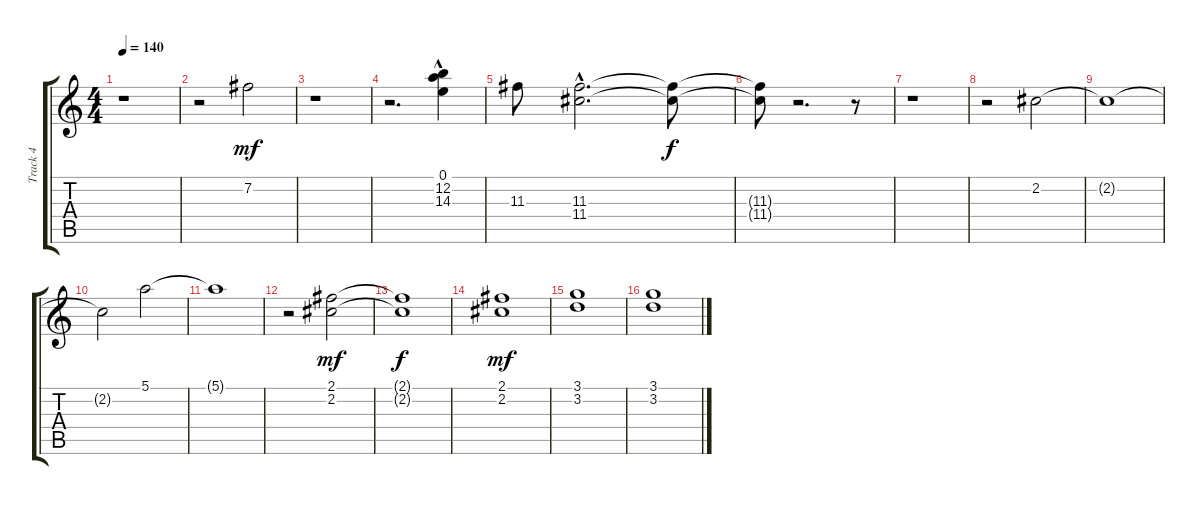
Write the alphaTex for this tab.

\track ("Track 4" "Track 4") {instrument overdrivenguitar}
\staff {score tabs}
\tuning (E4 B3 G3 D3 A2 E2) {hide}
\ts (4 4)
\tempo 140
\clef g2
\ks c
r.1{dy mf instrument overdrivenguitar} |
r.2 7.2.2{volume 3} |
r.1 |
r.2{d} (0.1 12.2{hac} 14.3).4{volume 4} |
11.3.8{volume 11} (11.3{hac} 11.4{hac}).2{d} (11.3{t} 11.4{t}).8{dy f} |
(11.3{t} 11.4{t}).8 r.2{d} r.8 |
r.1 |
r.2 2.2.2{volume 8} |
2.2{t}.1 |
2.2{t}.2 5.1.2{volume 7} |
5.1{t}.1 |
r.2 (2.1 2.2).2{dy mf volume 5} |
(2.1{t} 2.2{t}).1{dy f} |
(2.1 2.2).1{dy mf volume 12} |
(3.1 3.2).1 |
(3.1 3.2).1
